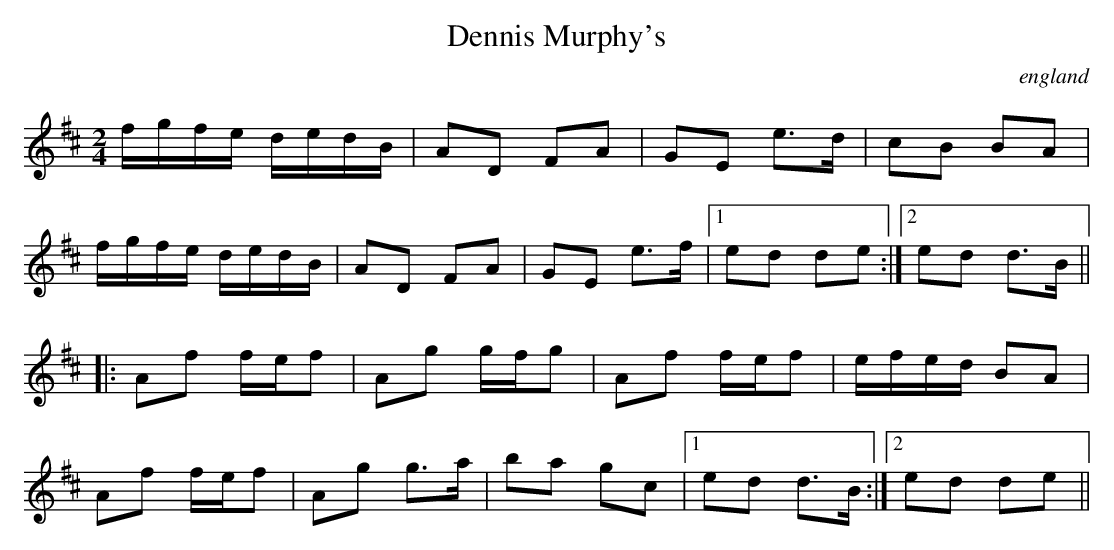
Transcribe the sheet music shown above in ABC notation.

X:1
T:Dennis Murphy's
O:england
M:2/4
L:1/8
K:D
f/g/f/e/ d/e/d/B/|AD FA|GE e>d|cB BA|
f/g/f/e/ d/e/d/B/|AD FA|GE e>f|1 ed de:|2 ed d>B||
|:Af f/e/f|Ag g/f/g|Af f/e/f|e/f/e/d/ BA|
Af f/e/f|Ag g>a|ba gc|1 ed d>B:|2 ed de||
